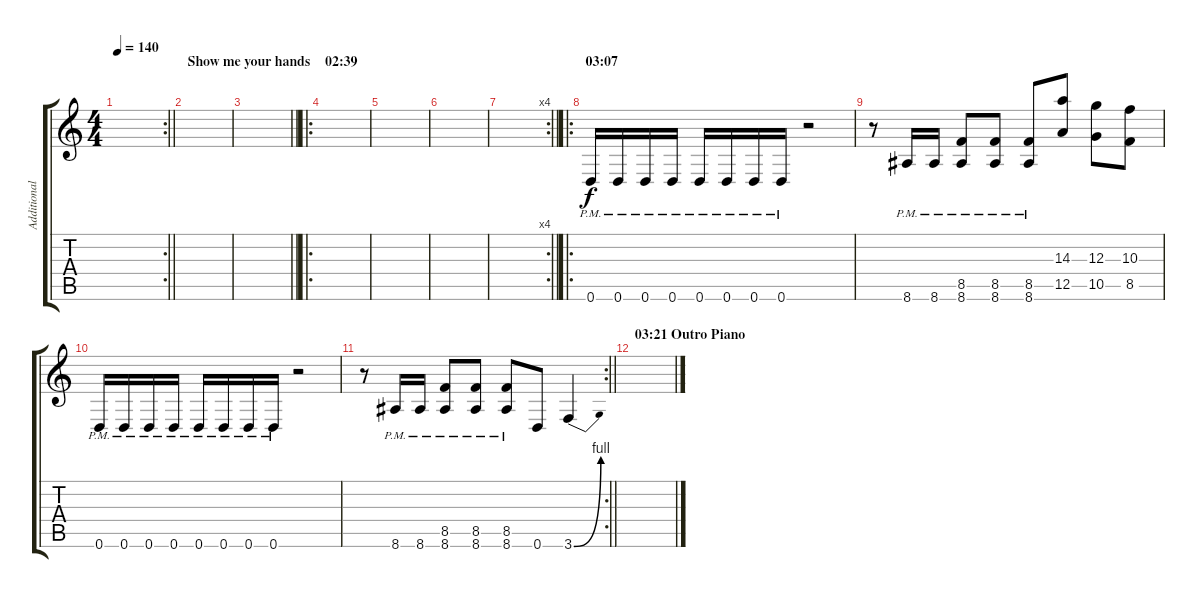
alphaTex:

\track ("Additional Guitar 1" "Additional") {instrument overdrivenguitar}
\staff {score tabs}
\tuning (E4 B3 G3 D3 A2 D2) {hide}
\rc 2
\ts (4 4)
\tempo 140
\clef g2
\barLineRight lightlight
\ks c
|
\section ("" "Show me your hands")
|
\barLineRight lightlight
|
\ro
\section ("" "02:39")
|
|
|
\rc 4
\barLineRight lightlight
|
\ro
\section ("" "03:07")
0.6{pm}.16 0.6{pm}.16 0.6{pm}.16 0.6{pm}.16 0.6{pm}.16 0.6{pm}.16 0.6{pm}.16 0.6{pm}.16 r.2 |
r.8 8.6{pm}.16 8.6{pm}.16 (8.5{pm} 8.6{pm}).8 (8.5{pm} 8.6{pm}).8 (8.5{pm} 8.6{pm}).8 (14.3 12.5).8 (12.3 10.5).8 (10.3 8.5).8 |
0.6{pm}.16 0.6{pm}.16 0.6{pm}.16 0.6{pm}.16 0.6{pm}.16 0.6{pm}.16 0.6{pm}.16 0.6{pm}.16 r.2 |
\rc 2
\barLineRight lightlight
r.8 8.6{pm}.16 8.6{pm}.16 (8.5{pm} 8.6{pm}).8 (8.5{pm} 8.6{pm}).8 (8.5{pm} 8.6{pm}).8 0.6.8 3.6{be (bend 0 0 60 4)}.4 |
\section ("" "03:21 Outro Piano")
